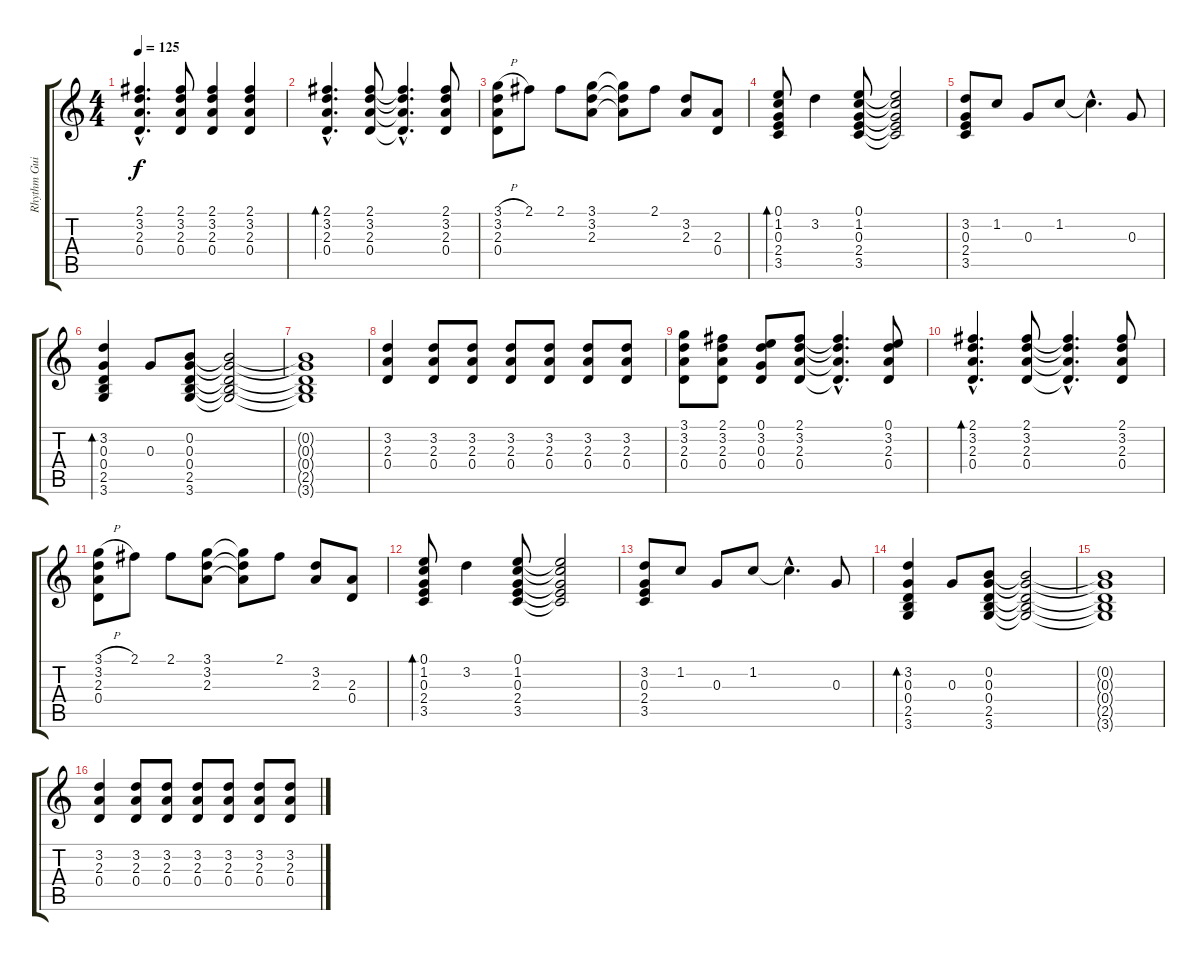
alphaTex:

\track ("Rhythm Guitar" "Rhythm Gui") {instrument overdrivenguitar}
\staff {score tabs}
\tuning (E4 B3 G3 D3 A2 E2) {hide}
\ts (4 4)
\tempo 125
\clef g2
\ks c
(2.1{hac} 3.2{hac} 2.3{hac} 0.4{hac}).4{d dy f} (2.1 3.2 2.3 0.4).8 (2.1 3.2 2.3 0.4).4 (2.1 3.2 2.3 0.4).4 |
(2.1{hac} 3.2{hac} 2.3{hac} 0.4{hac}).4{d bd 60} (2.1 3.2 2.3 0.4).8 (2.1{hac t} 3.2{hac t} 2.3{hac t} 0.4{hac t}).4{d} (2.1 3.2 2.3 0.4).8 |
(3.1{h} 3.2 2.3 0.4).8 2.1.8 2.1.8 (3.1 3.2 2.3).8 (3.1{t} 3.2{t} 2.3{t}).8 2.1.8 (3.2 2.3).8 (2.3 0.4).8 |
(0.1 1.2 0.3 2.4 3.5).8{bd 60} 3.2.4 (0.1 1.2 0.3 2.4 3.5).8 (0.1{t} 1.2{t} 0.3{t} 2.4{t} 3.5{t}).2 |
(3.2 0.3 2.4 3.5).8 1.2.8 0.3.8 1.2.8 1.2{hac t}.4{d} 0.3.8 |
(3.2 0.3 0.4 2.5 3.6).4{bd 60} 0.3.8 (0.2 0.3 0.4 2.5 3.6).8 (0.2{t} 0.3{t} 0.4{t} 2.5{t} 3.6{t}).2 |
(0.2{t} 0.3{t} 0.4{t} 2.5{t} 3.6{t}).1 |
(3.2 2.3 0.4).4 (3.2 2.3 0.4).8 (3.2 2.3 0.4).8 (3.2 2.3 0.4).8 (3.2 2.3 0.4).8 (3.2 2.3 0.4).8 (3.2 2.3 0.4).8 |
(3.1 3.2 2.3 0.4).8 (2.1 3.2 2.3 0.4).8 (0.1 3.2 0.3 0.4).8 (2.1 3.2 2.3 0.4).8 (2.1{hac t} 3.2{hac t} 2.3{hac t} 0.4{hac t}).4{d} (0.1 3.2 2.3 0.4).8 |
(2.1{hac} 3.2{hac} 2.3{hac} 0.4{hac}).4{d bd 60} (2.1 3.2 2.3 0.4).8 (2.1{hac t} 3.2{hac t} 2.3{hac t} 0.4{hac t}).4{d} (2.1 3.2 2.3 0.4).8 |
(3.1{h} 3.2 2.3 0.4).8 2.1.8 2.1.8 (3.1 3.2 2.3).8 (3.1{t} 3.2{t} 2.3{t}).8 2.1.8 (3.2 2.3).8 (2.3 0.4).8 |
(0.1 1.2 0.3 2.4 3.5).8{bd 60} 3.2.4 (0.1 1.2 0.3 2.4 3.5).8 (0.1{t} 1.2{t} 0.3{t} 2.4{t} 3.5{t}).2 |
(3.2 0.3 2.4 3.5).8 1.2.8 0.3.8 1.2.8 1.2{hac t}.4{d} 0.3.8 |
(3.2 0.3 0.4 2.5 3.6).4{bd 60} 0.3.8 (0.2 0.3 0.4 2.5 3.6).8 (0.2{t} 0.3{t} 0.4{t} 2.5{t} 3.6{t}).2 |
(0.2{t} 0.3{t} 0.4{t} 2.5{t} 3.6{t}).1 |
(3.2 2.3 0.4).4 (3.2 2.3 0.4).8 (3.2 2.3 0.4).8 (3.2 2.3 0.4).8 (3.2 2.3 0.4).8 (3.2 2.3 0.4).8 (3.2 2.3 0.4).8
